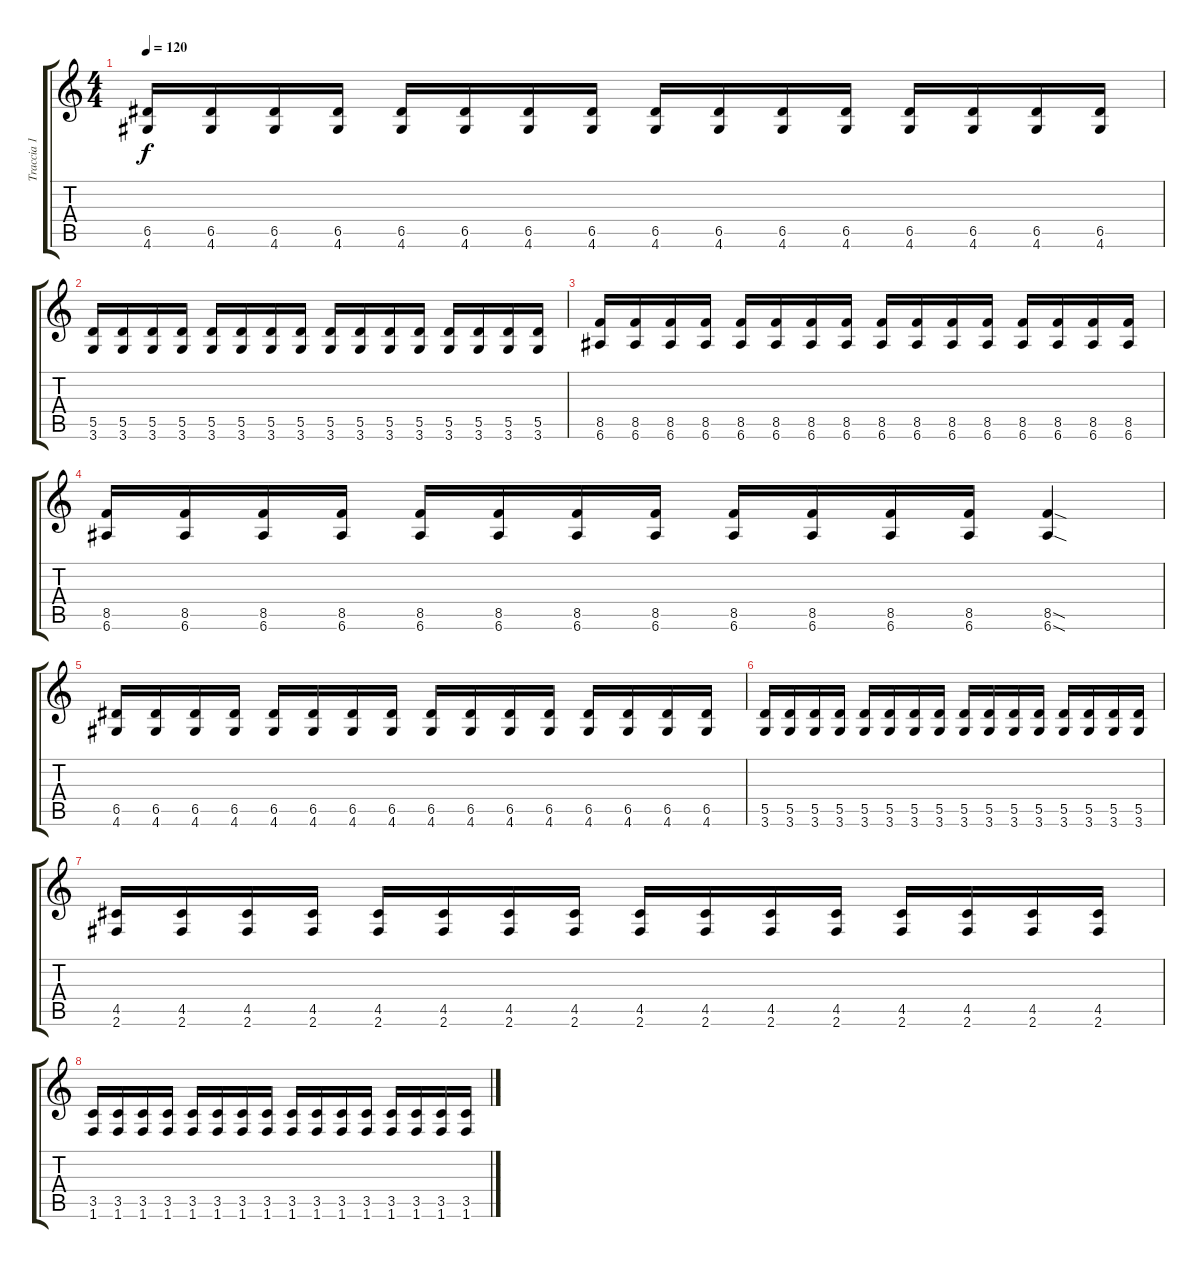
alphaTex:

\track ("Traccia 1" "Traccia 1") {instrument distortionguitar}
\staff {score tabs}
\tuning (E4 B3 G3 D3 A2 E2) {hide}
\ts (4 4)
\tempo 120
\clef g2
\ks c
(6.5 4.6).16{dy f} (6.5 4.6).16 (6.5 4.6).16 (6.5 4.6).16 (6.5 4.6).16 (6.5 4.6).16 (6.5 4.6).16 (6.5 4.6).16 (6.5 4.6).16 (6.5 4.6).16 (6.5 4.6).16 (6.5 4.6).16 (6.5 4.6).16 (6.5 4.6).16 (6.5 4.6).16 (6.5 4.6).16 |
(5.5 3.6).16 (5.5 3.6).16 (5.5 3.6).16 (5.5 3.6).16 (5.5 3.6).16 (5.5 3.6).16 (5.5 3.6).16 (5.5 3.6).16 (5.5 3.6).16 (5.5 3.6).16 (5.5 3.6).16 (5.5 3.6).16 (5.5 3.6).16 (5.5 3.6).16 (5.5 3.6).16 (5.5 3.6).16 |
(8.5 6.6).16 (8.5 6.6).16 (8.5 6.6).16 (8.5 6.6).16 (8.5 6.6).16 (8.5 6.6).16 (8.5 6.6).16 (8.5 6.6).16 (8.5 6.6).16 (8.5 6.6).16 (8.5 6.6).16 (8.5 6.6).16 (8.5 6.6).16 (8.5 6.6).16 (8.5 6.6).16 (8.5 6.6).16 |
(8.5 6.6).16 (8.5 6.6).16 (8.5 6.6).16 (8.5 6.6).16 (8.5 6.6).16 (8.5 6.6).16 (8.5 6.6).16 (8.5 6.6).16 (8.5 6.6).16 (8.5 6.6).16 (8.5 6.6).16 (8.5 6.6).16 (8.5{sod} 6.6{sod}).4 |
(6.5 4.6).16 (6.5 4.6).16 (6.5 4.6).16 (6.5 4.6).16 (6.5 4.6).16 (6.5 4.6).16 (6.5 4.6).16 (6.5 4.6).16 (6.5 4.6).16 (6.5 4.6).16 (6.5 4.6).16 (6.5 4.6).16 (6.5 4.6).16 (6.5 4.6).16 (6.5 4.6).16 (6.5 4.6).16 |
(5.5 3.6).16 (5.5 3.6).16 (5.5 3.6).16 (5.5 3.6).16 (5.5 3.6).16 (5.5 3.6).16 (5.5 3.6).16 (5.5 3.6).16 (5.5 3.6).16 (5.5 3.6).16 (5.5 3.6).16 (5.5 3.6).16 (5.5 3.6).16 (5.5 3.6).16 (5.5 3.6).16 (5.5 3.6).16 |
(4.5 2.6).16 (4.5 2.6).16 (4.5 2.6).16 (4.5 2.6).16 (4.5 2.6).16 (4.5 2.6).16 (4.5 2.6).16 (4.5 2.6).16 (4.5 2.6).16 (4.5 2.6).16 (4.5 2.6).16 (4.5 2.6).16 (4.5 2.6).16 (4.5 2.6).16 (4.5 2.6).16 (4.5 2.6).16 |
(3.5 1.6).16 (3.5 1.6).16 (3.5 1.6).16 (3.5 1.6).16 (3.5 1.6).16 (3.5 1.6).16 (3.5 1.6).16 (3.5 1.6).16 (3.5 1.6).16 (3.5 1.6).16 (3.5 1.6).16 (3.5 1.6).16 (3.5 1.6).16 (3.5 1.6).16 (3.5 1.6).16 (3.5 1.6).16
